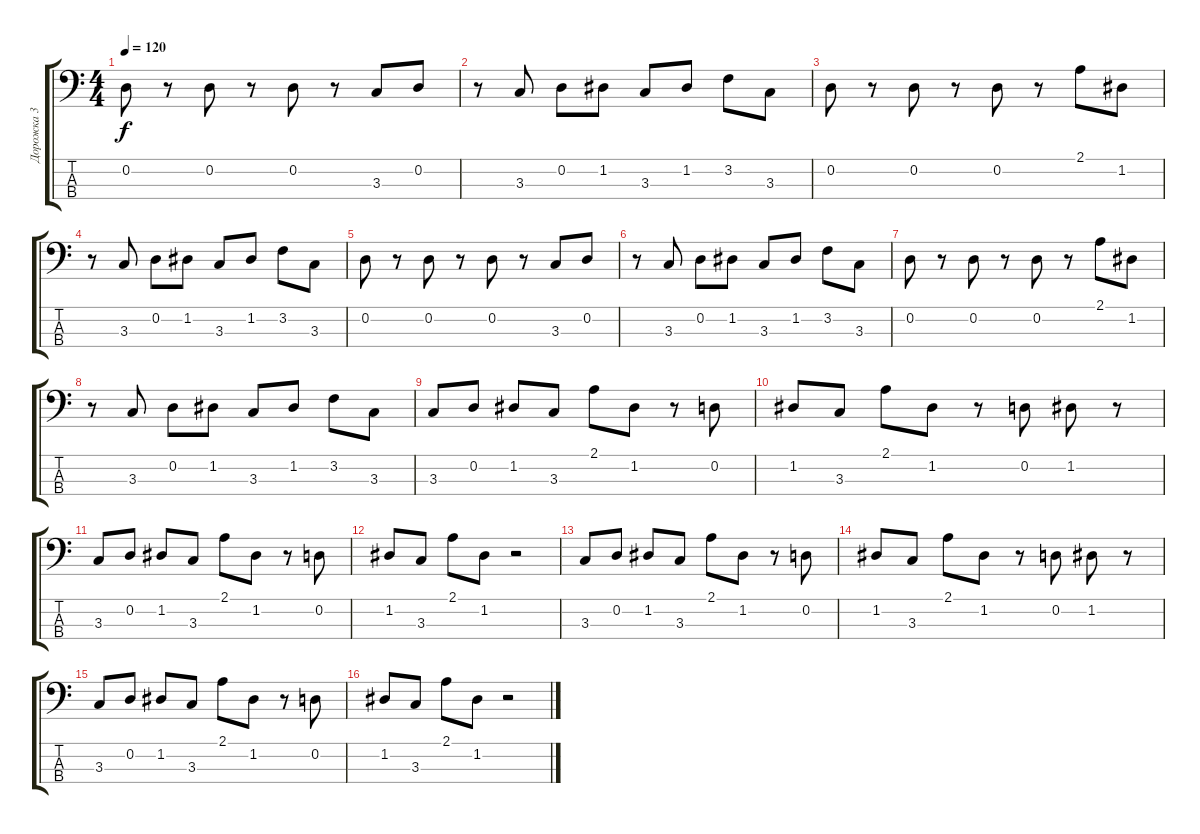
\track ("Дорожка 3" "Дорожка 3") {instrument electricbassfinger}
\staff {score tabs}
\tuning (G2 D2 A1 E1) {hide}
\ts (4 4)
\tempo 120
\clef f4
\ks c
0.2.8{dy f} r.8 0.2.8 r.8 0.2.8 r.8 3.3.8 0.2.8 |
r.8 3.3.8 0.2.8 1.2.8 3.3.8 1.2.8 3.2.8 3.3.8 |
0.2.8 r.8 0.2.8 r.8 0.2.8 r.8 2.1.8 1.2.8 |
r.8 3.3.8 0.2.8 1.2.8 3.3.8 1.2.8 3.2.8 3.3.8 |
0.2.8 r.8 0.2.8 r.8 0.2.8 r.8 3.3.8 0.2.8 |
r.8 3.3.8 0.2.8 1.2.8 3.3.8 1.2.8 3.2.8 3.3.8 |
0.2.8 r.8 0.2.8 r.8 0.2.8 r.8 2.1.8 1.2.8 |
r.8 3.3.8 0.2.8 1.2.8 3.3.8 1.2.8 3.2.8 3.3.8 |
3.3.8 0.2.8 1.2.8 3.3.8 2.1.8 1.2.8 r.8 0.2.8 |
1.2.8 3.3.8 2.1.8 1.2.8 r.8 0.2.8 1.2.8 r.8 |
3.3.8 0.2.8 1.2.8 3.3.8 2.1.8 1.2.8 r.8 0.2.8 |
1.2.8 3.3.8 2.1.8 1.2.8 r.2 |
3.3.8 0.2.8 1.2.8 3.3.8 2.1.8 1.2.8 r.8 0.2.8 |
1.2.8 3.3.8 2.1.8 1.2.8 r.8 0.2.8 1.2.8 r.8 |
3.3.8 0.2.8 1.2.8 3.3.8 2.1.8 1.2.8 r.8 0.2.8 |
1.2.8 3.3.8 2.1.8 1.2.8 r.2
